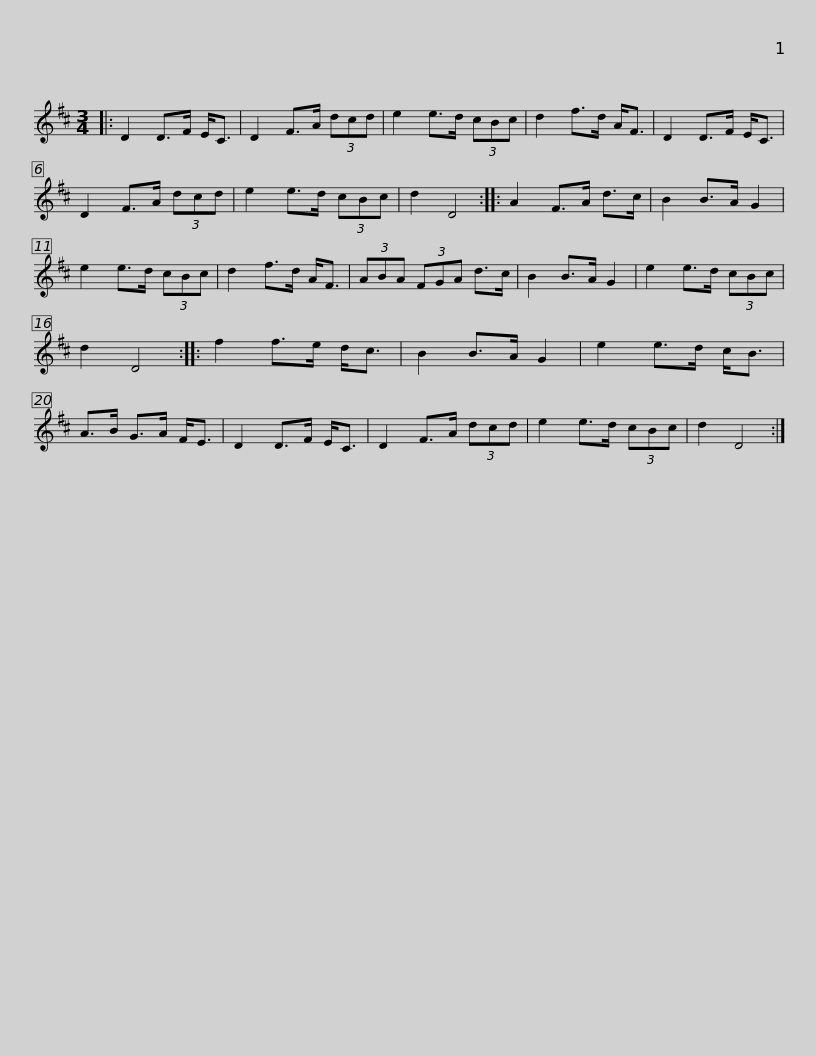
X:1
L:1/8
M:3/4
I:linebreak $
K:D
V:1 treble
V:1
|: D2 D>F E<C | D2 F>A (3dcd | e2 e>d (3cBc | d2 f>d A<F | D2 D>F E<C | %5
 D2 F>A (3dcd | e2 e>d (3cBc |$ d2 D4 :: A2 F>A d>c | B2 B>A G2 | %10
 e2 e>d (3cBc | d2 f>d A<F | (3ABA (3FGA d>c | B2 B>A G2 | e2 e>d (3cBc |$ %15
 d2 D4 :: f2 f>e d<c | B2 B>A G2 | e2 e>d c<B | A>B G>A F<E | %20
 D2 D>F E<C | D2 F>A (3dcd |$ e2 e>d (3cBc | d2 D4 :| %24
